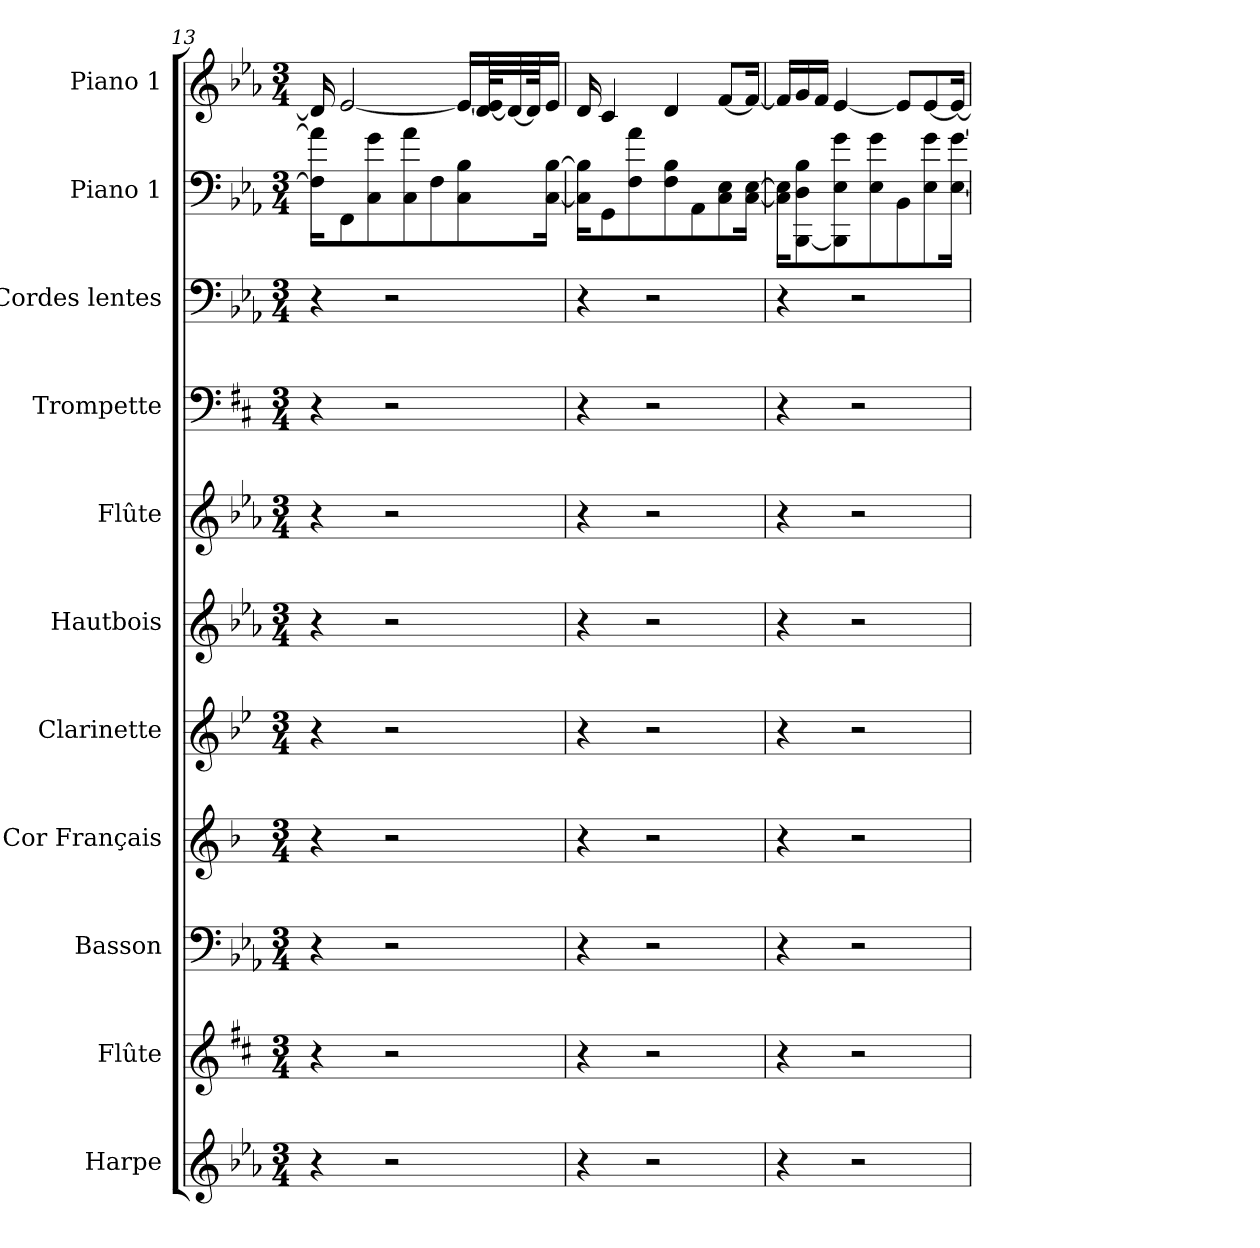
**kern	**kern	**kern	**kern	**kern	**kern	**kern	**kern	**kern	**kern	**kern
*part11	*part10	*part9	*part8	*part7	*part6	*part5	*part4	*part3	*part2	*part1
*staff11	*staff10	*staff9	*staff8	*staff7	*staff6	*staff5	*staff4	*staff3	*staff2	*staff1
*I"Harpe	*I"Flûte	*I"Basson	*I"Cor Français	*I"Clarinette	*I"Hautbois	*I"Flûte	*I"Trompette	*I"Cordes lentes	*I"Piano 1	*I"Piano 1
*I'Hp	*I'Fl	*I'Bsn	*	*I'Cl	*	*I'Fl	*I'Tpt	*	*I'Pno	*I'Pno
!!LO:PB:g=z
*clefG2	*clefG2	*clefF4	*clefG2	*clefG2	*clefG2	*clefG2	*clefF4	*clefF4	*clefF4	*clefG2
*	*	*	*ITrd4c7	*ITrd1c2	*	*	*ITrd1c2	*	*	*
*k[b-e-a-]	*k[f#c#]	*k[b-e-a-]	*k[b-e-]	*k[b-e-a-d-]	*k[b-e-a-]	*k[b-e-a-]	*k[]	*k[b-e-a-]	*k[b-e-a-]	*k[b-e-a-]
*E-:	*D:	*E-:	*B-:	*A-:	*E-:	*E-:	*C:	*E-:	*E-:	*E-:
*M3/4	*M3/4	*M3/4	*M3/4	*M3/4	*M3/4	*M3/4	*M3/4	*M3/4	*M3/4	*M3/4
=13	=13	=13	=13	=13	=13	=13	=13	=13	=13	=13
4r	4r	4r	4r	4r	4r	4r	4r	4r	16F\] 16a-\]KL	16d/]
.	.	.	.	.	.	.	.	.	8FF\	[2e-/
.	.	.	.	.	.	.	.	.	8C\ 8g\	.
2r	2r	2r	2r	2r	2r	2r	2r	2r	.	.
.	.	.	.	.	.	.	.	.	8C\ 8a-\	.
.	.	.	.	.	.	.	.	.	8F\	.
.	.	.	.	.	.	.	.	.	8C\ 8B-\	16e-/LL_
.	.	.	.	.	.	.	.	.	.	[64d/ 64e-/]KL
.	.	.	.	.	.	.	.	.	.	32d/_
.	.	.	.	.	.	.	.	.	.	64d/JK]
.	.	.	.	.	.	.	.	.	[16C\ [16B-\Jk	16e-/JJ
=14	=14	=14	=14	=14	=14	=14	=14	=14	=14	=14
4r	4r	4r	4r	4r	4r	4r	4r	4r	16C\] 16B-\]KL	16d/
.	.	.	.	.	.	.	.	.	8GG\	4c/
.	.	.	.	.	.	.	.	.	8F\ 8a-\	.
2r	2r	2r	2r	2r	2r	2r	2r	2r	.	.
.	.	.	.	.	.	.	.	.	8F\ 8B-\	4d/
.	.	.	.	.	.	.	.	.	8AA-\	.
.	.	.	.	.	.	.	.	.	8C\ 8E-\	[8f/L
.	.	.	.	.	.	.	.	.	[16C\ [16E-\Jk	16f/Jk_
=15	=15	=15	=15	=15	=15	=15	=15	=15	=15	=15
4r	4r	4r	4r	4r	4r	4r	4r	4r	16C\] 16E-\]KL	16f/LL]
.	.	.	.	.	.	.	.	.	[8BBB-\ 8D\ 8B-\	16g/
.	.	.	.	.	.	.	.	.	.	16f/JJ
.	.	.	.	.	.	.	.	.	8BBB-\] 8E-\ 8g\	[4e-/
2r	2r	2r	2r	2r	2r	2r	2r	2r	.	.
.	.	.	.	.	.	.	.	.	8E-\ 8g\	.
.	.	.	.	.	.	.	.	.	8BB-\	8e-/L]
.	.	.	.	.	.	.	.	.	8E-\ 8g\	[8e-/
.	.	.	.	.	.	.	.	.	[16E-\ [16g\Jk	16e-/Jk_
=	=	=	=	=	=	=	=	=	=	=
*-	*-	*-	*-	*-	*-	*-	*-	*-	*-	*-
